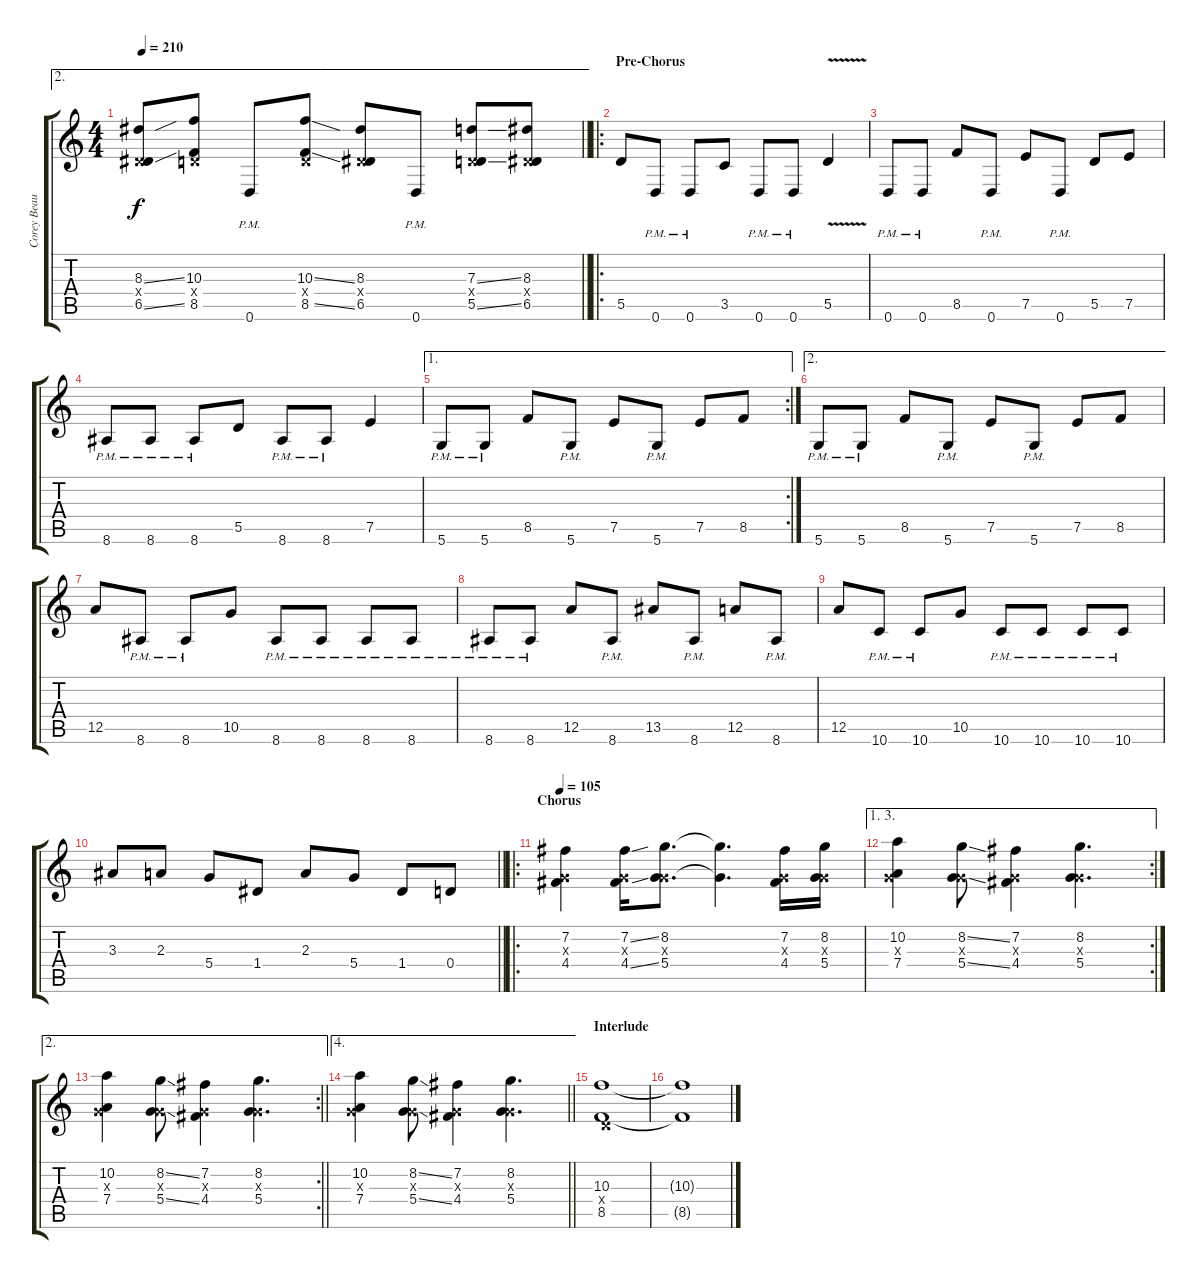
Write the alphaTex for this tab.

\track ("Corey Beaulieu" "Corey Beau") {instrument distortionguitar}
\staff {score tabs}
\tuning (E4 B3 G3 D3 A2 D2) {hide}
\ae 2
\ts (4 4)
\tempo 210
\clef g2
\barLineRight lightlight
\ks c
(8.3{ss} 0.4{x} 6.5{ss}).8{dy f} (10.3 0.4{x} 8.5).8 0.6{pm}.8 (10.3{ss} 0.4{x} 8.5{ss}).8 (8.3 0.4{x} 6.5).8 0.6{pm}.8 (7.3{ss} 0.4{x} 5.5{ss}).8 (8.3 0.4{x} 6.5).8 |
\ro
\section ("" "Pre-Chorus")
5.5.8 0.6{pm}.8 0.6{pm}.8 3.5.8 0.6{pm}.8 0.6{pm}.8 5.5{v}.4 |
0.6{pm}.8 0.6{pm}.8 8.5.8 0.6{pm}.8 7.5.8 0.6{pm}.8 5.5.8 7.5.8 |
8.6{pm}.8 8.6{pm}.8 8.6{pm}.8 5.5.8 8.6{pm}.8 8.6{pm}.8 7.5.4 |
\ae 1
\rc 2
5.6{pm}.8 5.6{pm}.8 8.5.8 5.6{pm}.8 7.5.8 5.6{pm}.8 7.5.8 8.5.8 |
\ae 2
5.6{pm}.8 5.6{pm}.8 8.5.8 5.6{pm}.8 7.5.8 5.6{pm}.8 7.5.8 8.5.8 |
12.5.8 8.6{pm}.8 8.6{pm}.8 10.5.8 8.6{pm}.8 8.6{pm}.8 8.6{pm}.8 8.6{pm}.8 |
8.6{pm}.8 8.6{pm}.8 12.5.8 8.6{pm}.8 13.5.8 8.6{pm}.8 12.5.8 8.6{pm}.8 |
12.5.8 10.6{pm}.8 10.6{pm}.8 10.5.8 10.6{pm}.8 10.6{pm}.8 10.6{pm}.8 10.6{pm}.8 |
\barLineRight lightlight
3.3.8 2.3.8 5.4.8 1.4.8 2.3.8 5.4.8 1.4.8 0.4.8 |
\ro
\section ("" "Chorus")
\tempo 105
(7.2 0.3{x} 4.4).4 (7.2{ss} 0.3{x} 4.4{ss}).16 (8.2 0.3{x} 5.4).8{d} (8.2{t} 5.4{t}).4{d} (7.2 0.3{x} 4.4).16 (8.2 0.3{x} 5.4).16 |
\ae (1 3)
\rc 2
(10.2 0.3{x} 7.4).4 (8.2{ss} 0.3{x} 5.4{ss}).8 (7.2 0.3{x} 4.4).4 (8.2 0.3{x} 5.4).4{d} |
\ae 2
\rc 2
\barLineRight lightlight
(10.2 0.3{x} 7.4).4 (8.2{ss} 0.3{x} 5.4{ss}).8 (7.2 0.3{x} 4.4).4 (8.2 0.3{x} 5.4).4{d} |
\ae 4
\barLineRight lightlight
(10.2 0.3{x} 7.4).4 (8.2{ss} 0.3{x} 5.4{ss}).8 (7.2 0.3{x} 4.4).4 (8.2 0.3{x} 5.4).4{d} |
\section ("" "Interlude")
(10.3 0.4{x} 8.5).1 |
(10.3{t} 8.5{t}).1
